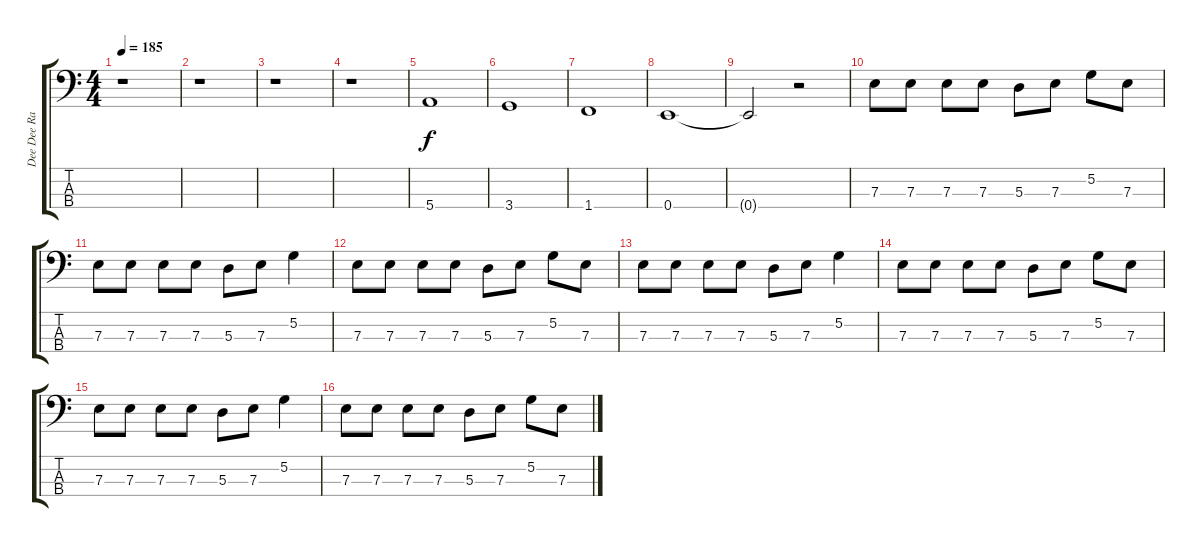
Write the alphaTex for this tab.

\track ("Dee Dee Ramone" "Dee Dee Ra") {instrument electricbasspick}
\staff {score tabs}
\tuning (G2 D2 A1 E1) {hide}
\ts (4 4)
\tempo 185
\clef f4
\ks c
r.1{dy f} |
r.1 |
r.1 |
r.1 |
5.4.1 |
3.4.1 |
1.4.1 |
0.4.1 |
0.4{t}.2 r.2 |
7.3.8 7.3.8 7.3.8 7.3.8 5.3.8 7.3.8 5.2.8 7.3.8 |
7.3.8 7.3.8 7.3.8 7.3.8 5.3.8 7.3.8 5.2.4 |
7.3.8 7.3.8 7.3.8 7.3.8 5.3.8 7.3.8 5.2.8 7.3.8 |
7.3.8 7.3.8 7.3.8 7.3.8 5.3.8 7.3.8 5.2.4 |
7.3.8 7.3.8 7.3.8 7.3.8 5.3.8 7.3.8 5.2.8 7.3.8 |
7.3.8 7.3.8 7.3.8 7.3.8 5.3.8 7.3.8 5.2.4 |
7.3.8 7.3.8 7.3.8 7.3.8 5.3.8 7.3.8 5.2.8 7.3.8
